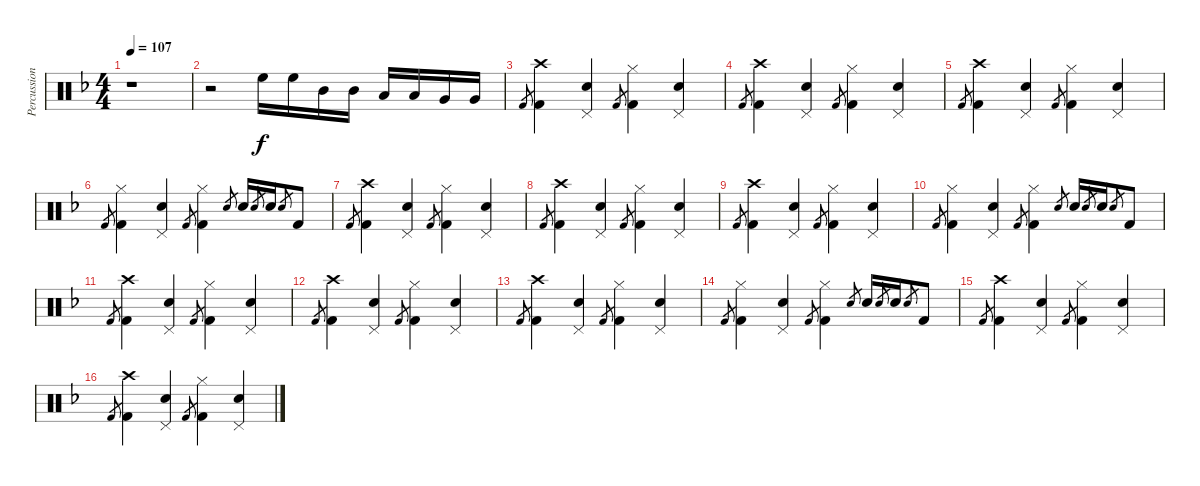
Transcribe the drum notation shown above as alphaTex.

\track ("Percussion" "Percussion") {instrument percussion}
\staff {score}
\articulation defaults
\ts (4 4)
\tempo 107
\clef neutral
\ks f
r.1{dy f} |
r.2 "High Floor Tom (hit)".16 "High Floor Tom (hit)".16 "Mid Tom (hit)".16 "Mid Tom (hit)".16 "Low Tom (hit)".16 "Low Tom (hit)".16 "Very Low Tom (hit)".16 "Very Low Tom (hit)".16 |
"Kick (hit) 2".8{gr} ("Kick (hit) 2" "Crash high (hit)").4 ("Snare (hit) 2" "Pedal Hi-Hat (hit)").4 "Kick (hit) 2".8{gr} ("Kick (hit) 2" "Hi-Hat (closed)").4 ("Snare (hit) 2" "Pedal Hi-Hat (hit)").4 |
"Kick (hit) 2".8{gr} ("Kick (hit) 2" "Crash high (hit)").4 ("Snare (hit) 2" "Pedal Hi-Hat (hit)").4 "Kick (hit) 2".8{gr} ("Kick (hit) 2" "Hi-Hat (closed)").4 ("Snare (hit) 2" "Pedal Hi-Hat (hit)").4 |
"Kick (hit) 2".8{gr} ("Kick (hit) 2" "Crash high (hit)").4 ("Snare (hit) 2" "Pedal Hi-Hat (hit)").4 "Kick (hit) 2".8{gr} ("Kick (hit) 2" "Hi-Hat (closed)").4 ("Snare (hit) 2" "Pedal Hi-Hat (hit)").4 |
"Kick (hit) 2".8{gr} ("Kick (hit) 2" "Hi-Hat (closed)").4 ("Snare (hit) 2" "Pedal Hi-Hat (hit)").4 "Kick (hit) 2".8{gr} ("Kick (hit) 2" "Hi-Hat (closed)").4 "Snare (hit) 2".8{gr} "Snare (hit) 2".16 "Snare (hit) 2".8{gr} "Snare (hit) 2".16 "Snare (hit) 2".8{gr} "Kick (hit) 2".8 |
"Kick (hit) 2".8{gr} ("Kick (hit) 2" "Crash high (hit)").4 ("Snare (hit) 2" "Pedal Hi-Hat (hit)").4 "Kick (hit) 2".8{gr} ("Kick (hit) 2" "Hi-Hat (closed)").4 ("Snare (hit) 2" "Pedal Hi-Hat (hit)").4 |
"Kick (hit) 2".8{gr} ("Kick (hit) 2" "Crash high (hit)").4 ("Snare (hit) 2" "Pedal Hi-Hat (hit)").4 "Kick (hit) 2".8{gr} ("Kick (hit) 2" "Hi-Hat (closed)").4 ("Snare (hit) 2" "Pedal Hi-Hat (hit)").4 |
"Kick (hit) 2".8{gr} ("Kick (hit) 2" "Crash high (hit)").4 ("Snare (hit) 2" "Pedal Hi-Hat (hit)").4 "Kick (hit) 2".8{gr} ("Kick (hit) 2" "Hi-Hat (closed)").4 ("Snare (hit) 2" "Pedal Hi-Hat (hit)").4 |
"Kick (hit) 2".8{gr} ("Kick (hit) 2" "Hi-Hat (closed)").4 ("Snare (hit) 2" "Pedal Hi-Hat (hit)").4 "Kick (hit) 2".8{gr} ("Kick (hit) 2" "Hi-Hat (closed)").4 "Snare (hit) 2".8{gr} "Snare (hit) 2".16 "Snare (hit) 2".8{gr} "Snare (hit) 2".16 "Snare (hit) 2".8{gr} "Kick (hit) 2".8 |
"Kick (hit) 2".8{gr} ("Kick (hit) 2" "Crash high (hit)").4 ("Snare (hit) 2" "Pedal Hi-Hat (hit)").4 "Kick (hit) 2".8{gr} ("Kick (hit) 2" "Hi-Hat (closed)").4 ("Snare (hit) 2" "Pedal Hi-Hat (hit)").4 |
"Kick (hit) 2".8{gr} ("Kick (hit) 2" "Crash high (hit)").4 ("Snare (hit) 2" "Pedal Hi-Hat (hit)").4 "Kick (hit) 2".8{gr} ("Kick (hit) 2" "Hi-Hat (closed)").4 ("Snare (hit) 2" "Pedal Hi-Hat (hit)").4 |
"Kick (hit) 2".8{gr} ("Kick (hit) 2" "Crash high (hit)").4 ("Snare (hit) 2" "Pedal Hi-Hat (hit)").4 "Kick (hit) 2".8{gr} ("Kick (hit) 2" "Hi-Hat (closed)").4 ("Snare (hit) 2" "Pedal Hi-Hat (hit)").4 |
"Kick (hit) 2".8{gr} ("Kick (hit) 2" "Hi-Hat (closed)").4 ("Snare (hit) 2" "Pedal Hi-Hat (hit)").4 "Kick (hit) 2".8{gr} ("Kick (hit) 2" "Hi-Hat (closed)").4 "Snare (hit) 2".8{gr} "Snare (hit) 2".16 "Snare (hit) 2".8{gr} "Snare (hit) 2".16 "Snare (hit) 2".8{gr} "Kick (hit) 2".8 |
"Kick (hit) 2".8{gr} ("Kick (hit) 2" "Crash high (hit)").4 ("Snare (hit) 2" "Pedal Hi-Hat (hit)").4 "Kick (hit) 2".8{gr} ("Kick (hit) 2" "Hi-Hat (closed)").4 ("Snare (hit) 2" "Pedal Hi-Hat (hit)").4 |
"Kick (hit) 2".8{gr} ("Kick (hit) 2" "Crash high (hit)").4 ("Snare (hit) 2" "Pedal Hi-Hat (hit)").4 "Kick (hit) 2".8{gr} ("Kick (hit) 2" "Hi-Hat (closed)").4 ("Snare (hit) 2" "Pedal Hi-Hat (hit)").4
